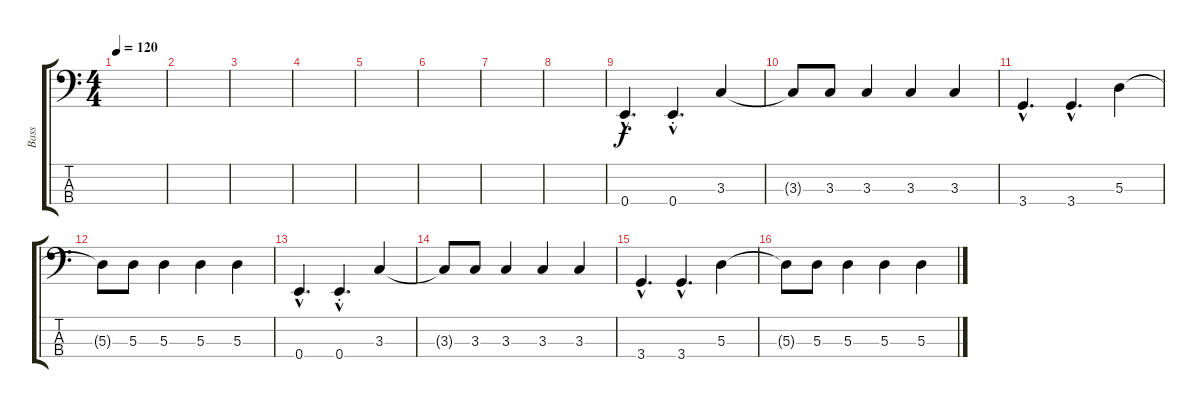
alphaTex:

\track ("Bass" "Bass") {instrument electricbassfinger}
\staff {score tabs}
\tuning (G2 D2 A1 E1) {hide}
\ts (4 4)
\tempo 120
\clef f4
\ks c
|
|
|
|
|
|
|
|
0.4{hac}.4{d} 0.4{hac st}.4{d} 3.3.4 |
3.3{t}.8 3.3.8 3.3.4 3.3.4 3.3.4 |
3.4{hac}.4{d} 3.4{hac}.4{d} 5.3.4 |
5.3{t}.8 5.3.8 5.3.4 5.3.4 5.3.4 |
0.4{hac}.4{d} 0.4{hac st}.4{d} 3.3.4 |
3.3{t}.8 3.3.8 3.3.4 3.3.4 3.3.4 |
3.4{hac}.4{d} 3.4{hac}.4{d} 5.3.4 |
5.3{t}.8 5.3.8 5.3.4 5.3.4 5.3.4
